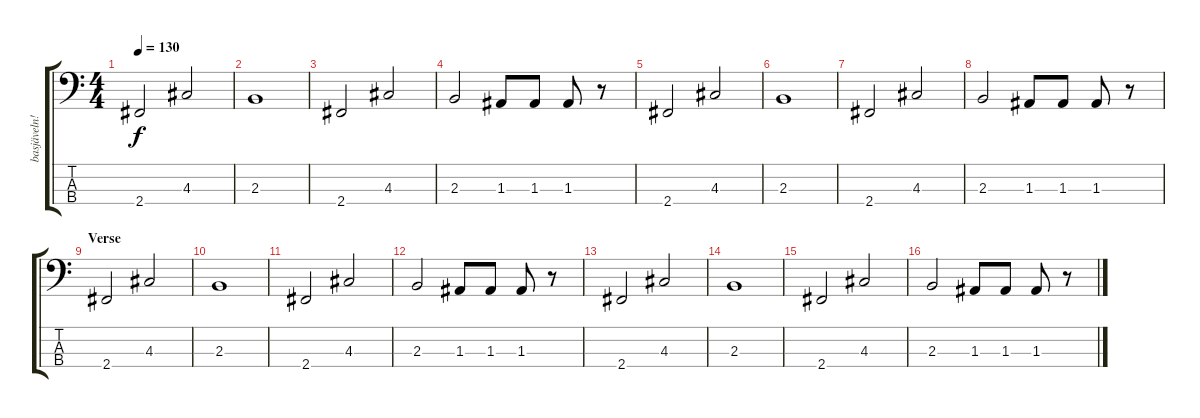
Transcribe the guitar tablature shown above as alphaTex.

\track ("basjäveln!" "basjäveln!") {instrument electricbassfinger}
\staff {score tabs}
\tuning (G2 D2 A1 E1) {hide}
\ts (4 4)
\section ("" "")
\tempo 130
\clef f4
\ks c
2.4.2{dy f instrument electricbassfinger} 4.3.2 |
2.3.1 |
2.4.2 4.3.2 |
2.3.2 1.3.8 1.3.8 1.3.8 r.8 |
2.4.2 4.3.2 |
2.3.1 |
2.4.2 4.3.2 |
2.3.2 1.3.8 1.3.8 1.3.8 r.8 |
\section ("" "Verse")
2.4.2 4.3.2 |
2.3.1 |
2.4.2 4.3.2 |
2.3.2 1.3.8 1.3.8 1.3.8 r.8 |
2.4.2 4.3.2 |
2.3.1 |
2.4.2 4.3.2 |
2.3.2 1.3.8 1.3.8 1.3.8 r.8
